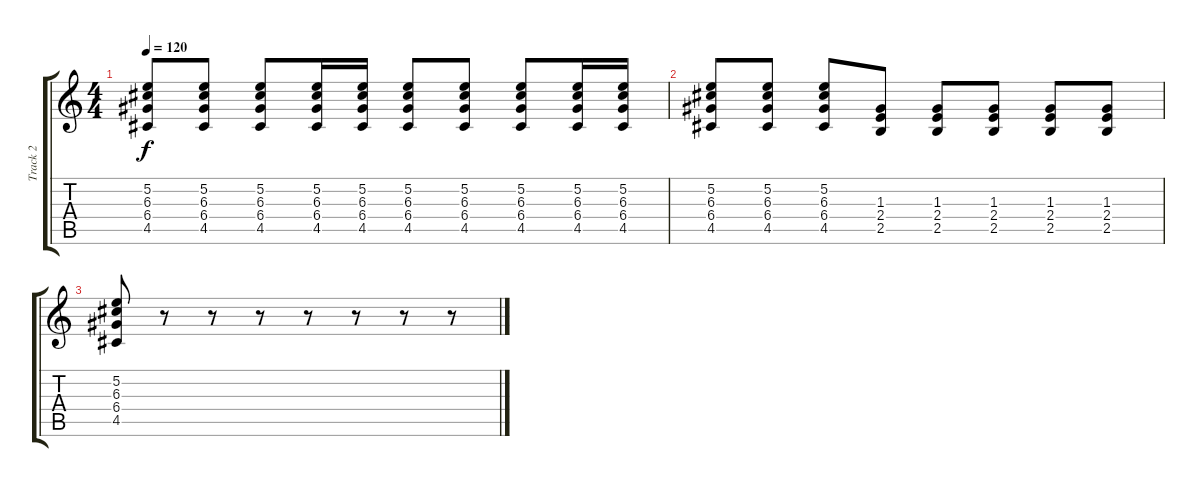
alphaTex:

\track ("Track 2" "Track 2") {instrument distortionguitar}
\staff {score tabs}
\tuning (E4 B3 G3 D3 A2 E2) {hide}
\ts (4 4)
\tempo 120
\clef g2
\ks c
(5.2 6.3 6.4 4.5).8{dy f} (5.2 6.3 6.4 4.5).8 (5.2 6.3 6.4 4.5).8 (5.2 6.3 6.4 4.5).16 (5.2 6.3 6.4 4.5).16 (5.2 6.3 6.4 4.5).8 (5.2 6.3 6.4 4.5).8 (5.2 6.3 6.4 4.5).8 (5.2 6.3 6.4 4.5).16 (5.2 6.3 6.4 4.5).16 |
(5.2 6.3 6.4 4.5).8 (5.2 6.3 6.4 4.5).8 (5.2 6.3 6.4 4.5).8 (1.3 2.4 2.5).8 (1.3 2.4 2.5).8 (1.3 2.4 2.5).8 (1.3 2.4 2.5).8 (1.3 2.4 2.5).8 |
(5.2 6.3 6.4 4.5).8 r.8 r.8 r.8 r.8 r.8 r.8 r.8
